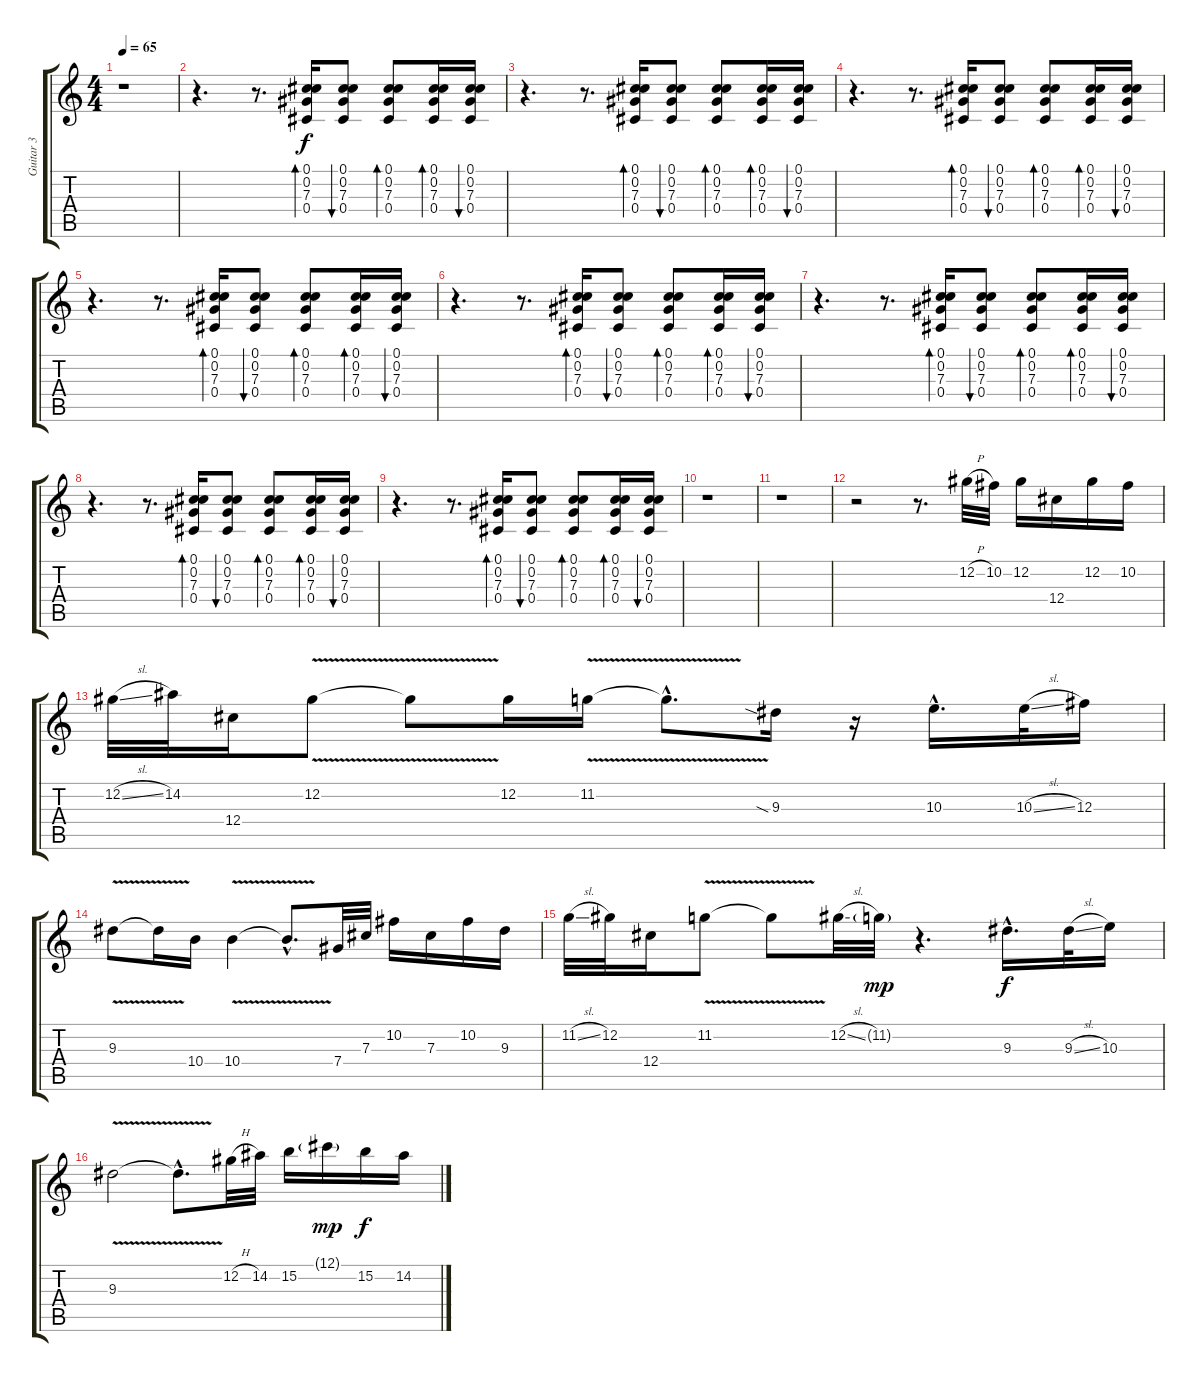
\track ("Guitar 3" "Guitar 3") {instrument acousticguitarsteel}
\staff {score tabs}
\tuning (Db4 Ab3 Gb3 Db3 Ab2 Db2) {hide}
\ts (4 4)
\tempo 65
\clef g2
\ks c
r.1{dy f} |
\section ("" "")
r.4{d volume 11} r.8{d} (0.1 0.2 7.3 0.4).16{bd 30} (0.1 0.2 7.3 0.4).8{bu 30} (0.1 0.2 7.3 0.4).8{bd 30} (0.1 0.2 7.3 0.4).16{bd 30} (0.1 0.2 7.3 0.4).16{bu 30} |
r.4{d} r.8{d} (0.1 0.2 7.3 0.4).16{bd 30} (0.1 0.2 7.3 0.4).8{bu 30} (0.1 0.2 7.3 0.4).8{bd 30} (0.1 0.2 7.3 0.4).16{bd 30} (0.1 0.2 7.3 0.4).16{bu 30} |
r.4{d} r.8{d} (0.1 0.2 7.3 0.4).16{bd 30} (0.1 0.2 7.3 0.4).8{bu 30} (0.1 0.2 7.3 0.4).8{bd 30} (0.1 0.2 7.3 0.4).16{bd 30} (0.1 0.2 7.3 0.4).16{bu 30} |
r.4{d} r.8{d} (0.1 0.2 7.3 0.4).16{bd 30} (0.1 0.2 7.3 0.4).8{bu 30} (0.1 0.2 7.3 0.4).8{bd 30} (0.1 0.2 7.3 0.4).16{bd 30} (0.1 0.2 7.3 0.4).16{bu 30} |
r.4{d} r.8{d} (0.1 0.2 7.3 0.4).16{bd 30} (0.1 0.2 7.3 0.4).8{bu 30} (0.1 0.2 7.3 0.4).8{bd 30} (0.1 0.2 7.3 0.4).16{bd 30} (0.1 0.2 7.3 0.4).16{bu 30} |
r.4{d} r.8{d} (0.1 0.2 7.3 0.4).16{bd 30} (0.1 0.2 7.3 0.4).8{bu 30} (0.1 0.2 7.3 0.4).8{bd 30} (0.1 0.2 7.3 0.4).16{bd 30} (0.1 0.2 7.3 0.4).16{bu 30} |
r.4{d} r.8{d} (0.1 0.2 7.3 0.4).16{bd 30} (0.1 0.2 7.3 0.4).8{bu 30} (0.1 0.2 7.3 0.4).8{bd 30} (0.1 0.2 7.3 0.4).16{bd 30} (0.1 0.2 7.3 0.4).16{bu 30} |
r.4{d} r.8{d} (0.1 0.2 7.3 0.4).16{bd 30} (0.1 0.2 7.3 0.4).8{bu 30} (0.1 0.2 7.3 0.4).8{bd 30} (0.1 0.2 7.3 0.4).16{bd 30} (0.1 0.2 7.3 0.4).16{bu 30} |
\section ("" "")
r.1{volume 16} |
r.1 |
r.2 r.8{d} 12.2{h}.32 10.2.32 12.2.16 12.4.16 12.2.16 10.2.16 |
12.2{sl}.32 14.2.32 12.4.16 12.2{v}.8 12.2{t}.8 12.2.16 11.2{v}.16 11.2{hac t}.8{d} 9.3{sia}.16 r.16 10.3{hac}.16{d} 10.3{sl}.32 12.3.16 |
9.3{v}.8 9.3{t}.16 10.4.16 10.4{v}.4 10.4{hac t}.8{d} 7.4.32 7.3.32 10.2.16 7.3.16 10.2.16 9.3.16 |
11.2{sl}.32 12.2.32 12.4.16 11.2{v}.8 11.2{t}.8 12.2{sl}.32 11.2{g}.32{dy mp} r.4{d} 9.3{hac}.16{d dy f} 9.3{sl}.32 10.3.16 |
9.3{v}.2 9.3{hac t}.8{d} 12.2{h}.32 14.2.32 15.2.16 12.1{g}.16{dy mp} 15.2.16{dy f} 14.2.16
